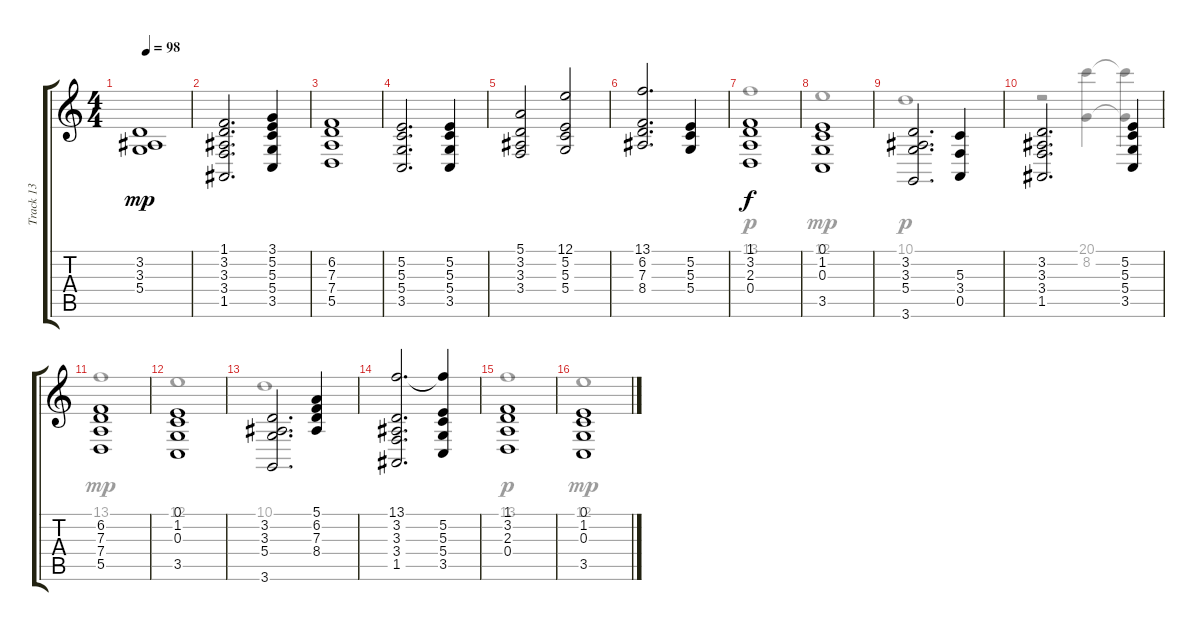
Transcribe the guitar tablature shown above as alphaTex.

\track ("Track 13" "Track 13") {instrument fx7echoes}
\staff {score tabs}
\tuning (E4 B3 G3 D3 A2 E2) {hide}
\voice
\ts (4 4)
\tempo 98
\clef g2
\ks c
(3.2 3.3 5.4).1{dy mp} |
(1.1 3.2 3.3 3.4 1.5).2{d} (3.1 5.2 5.3 5.4 3.5).4 |
(6.2 7.3 7.4 5.5).1 |
(5.2 5.3 5.4 3.5).2{d} (5.2 5.3 5.4 3.5).4 |
(5.1 3.2 3.3 3.4).2 (12.1 5.2 5.3 5.4).2 |
(13.1 6.2 7.3 8.4).2{d} (5.2 5.3 5.4).4 |
(1.1 3.2 2.3 0.4).1{dy f} |
(0.1 1.2 0.3 3.5).1 |
(3.2 3.3 5.4 3.6).2{d} (5.3 3.4 0.5).4 |
(3.2 3.3 3.4 1.5).2{d} (5.2 5.3 5.4 3.5).4 |
(6.2 7.3 7.4 5.5).1 |
(0.1 1.2 0.3 3.5).1 |
(3.2 3.3 5.4 3.6).2{d} (5.1 6.2 7.3 8.4).4 |
(13.1 3.2 3.3 3.4 1.5).2{d} (13.1{t} 5.2 5.3 5.4 3.5).4 |
(1.1 3.2 2.3 0.4).1 |
(0.1 1.2 0.3 3.5).1
\voice
\clef g2
\ottava regular
\simile none
\ks c
|
|
|
|
|
|
13.1.1{dy p} |
12.1.1{dy mp} |
10.1.1{dy p} |
r.2 (20.1 8.2).4 (20.1{t} 8.2{t}).4 |
13.1.1{dy mp} |
12.1.1 |
10.1.1 |
|
13.1.1{dy p} |
12.1.1{dy mp}
